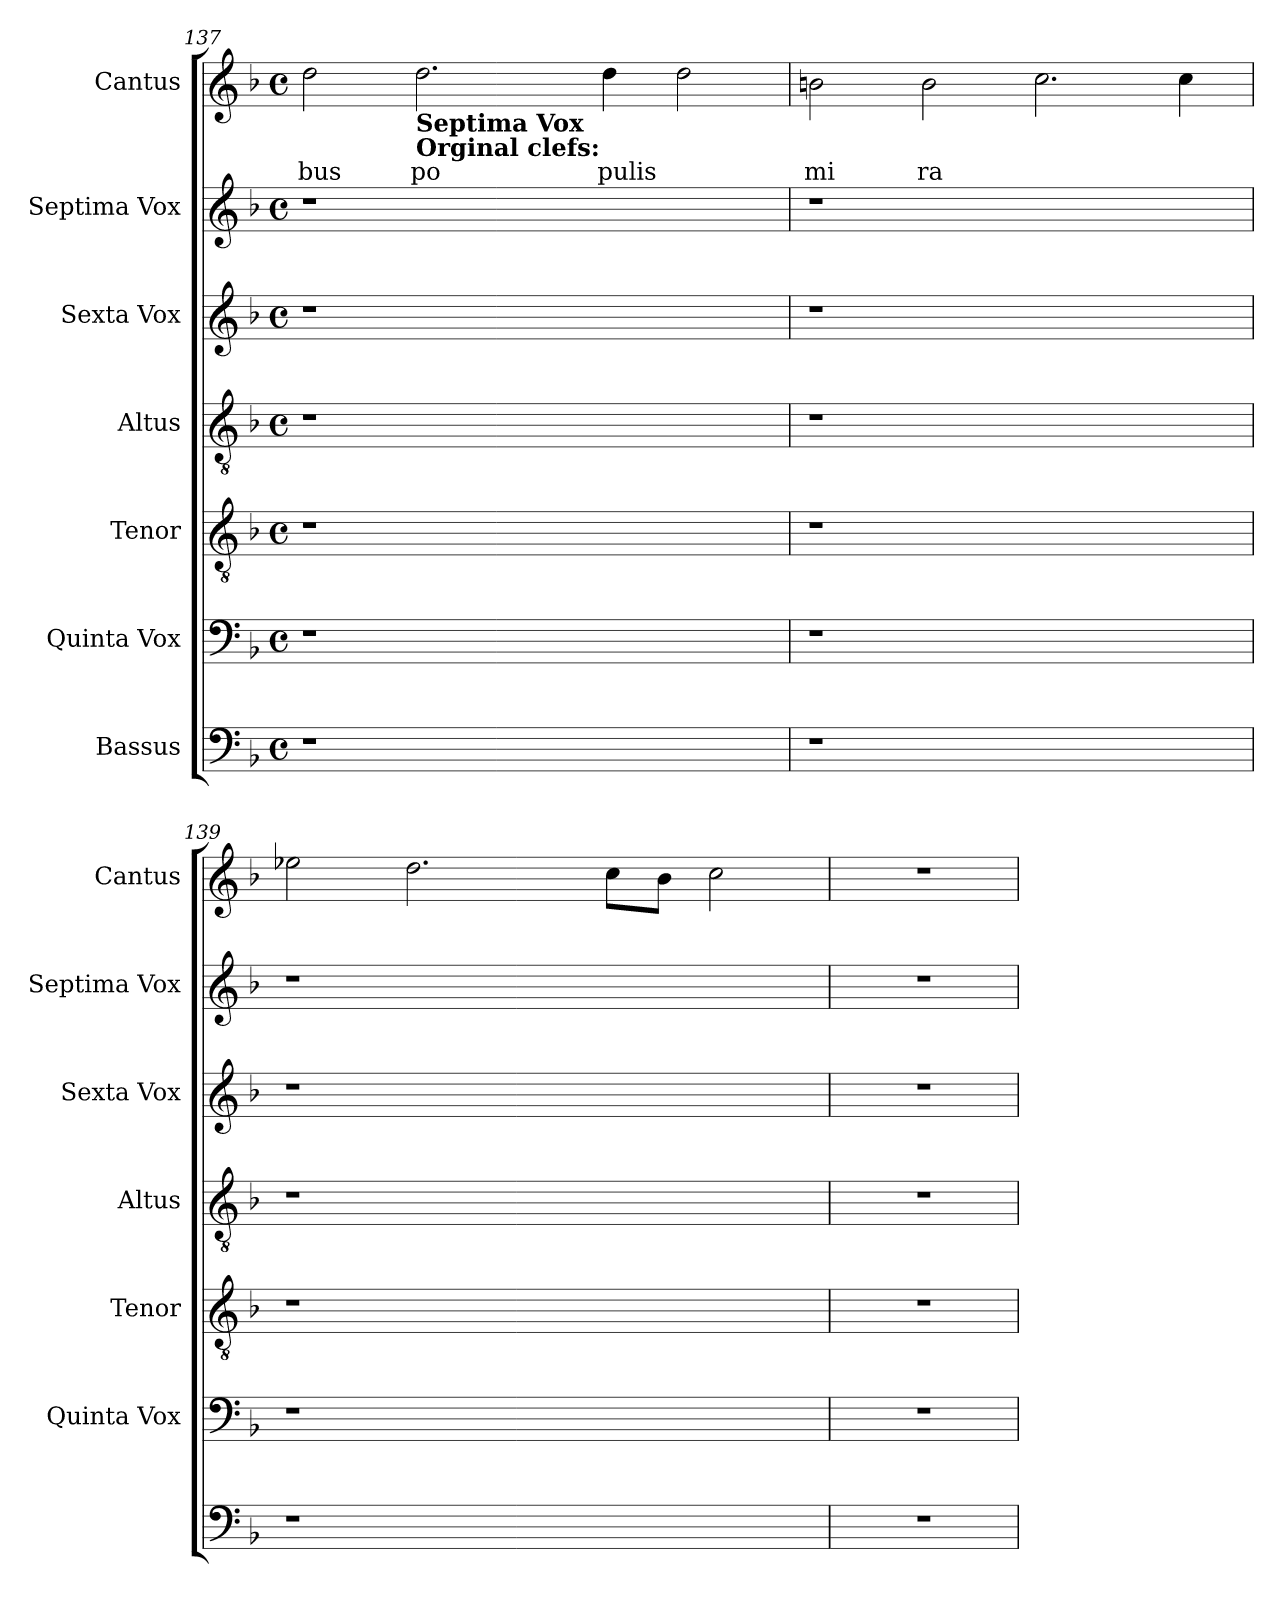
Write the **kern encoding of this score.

**kern	**kern	**kern	**kern	**kern	**kern	**kern	**text
*part7	*part6	*part5	*part4	*part3	*part2	*part1	*part1
*staff7	*staff6	*staff5	*staff4	*staff3	*staff2	*staff1	*staff1
*I"Bassus	*I"Quinta Vox	*I"Tenor	*I"Altus	*I"Sexta Vox	*I"Septima Vox	*I"Cantus	*
*	*I'Quinta Vox	*I'Tenor	*I'Altus	*I'Sexta Vox	*I'Septima Vox	*I'Cantus	*
*clefF4	*clefF4	*clefGv2	*clefGv2	*clefG2	*clefG2	*clefG2	*
*k[b-]	*k[b-]	*k[b-]	*k[b-]	*k[b-]	*k[b-]	*k[b-]	*
*F:	*F:	*F:	*F:	*F:	*F:	*F:	*
*M4/4	*M4/4	*M4/4	*M4/4	*M4/4	*M4/4	*M4/4	*
*met(c)	*met(c)	*met(c)	*met(c)	*met(c)	*met(c)	*met(c)	*
=137	=137	=137	=137	=137	=137	=137	=137
!	!	!	!	!	!	!	!LO:LY:b
1r	1r	1r	1r	1r	1r	2dd\	bus
!	!	!	!	!	!	!LO:TX:b:B:t=Septima Vox	!
!	!	!	!	!	!	!LO:TX:b:B:t=Orginal clefs&colon;	!
!	!	!	!	!	!	!	!LO:LY:b
.	.	.	.	.	.	2.dd\	po
1ryy	1ryy	1ryy	1ryy	1ryy	1ryy	.	.
!	!	!	!	!	!	!	!LO:LY:b
.	.	.	.	.	.	4dd\	pulis
.	.	.	.	.	.	2dd\	.
=138	=138	=138	=138	=138	=138	=138	=138
!	!	!	!	!	!	!	!LO:LY:b
1r	1r	1r	1r	1r	1r	2bn\	mi
!	!	!	!	!	!	!	!LO:LY:b
.	.	.	.	.	.	2b\	ra
1ryy	1ryy	1ryy	1ryy	1ryy	1ryy	2.cc\	.
.	.	.	.	.	.	4cc\	.
=139	=139	=139	=139	=139	=139	=139	=139
1r	1r	1r	1r	1r	1r	2ee-X\	.
.	.	.	.	.	.	2.dd\	.
1ryy	1ryy	1ryy	1ryy	1ryy	1ryy	.	.
.	.	.	.	.	.	8cc\L	.
.	.	.	.	.	.	8b-\J	.
.	.	.	.	.	.	2cc\	.
=140	=140	=140	=140	=140	=140	=140	=140
1r	1r	1r	1r	1r	1r	1r	.
=!	=!	=!	=!	=!	=!	=!	=!
*-	*-	*-	*-	*-	*-	*-	*-
